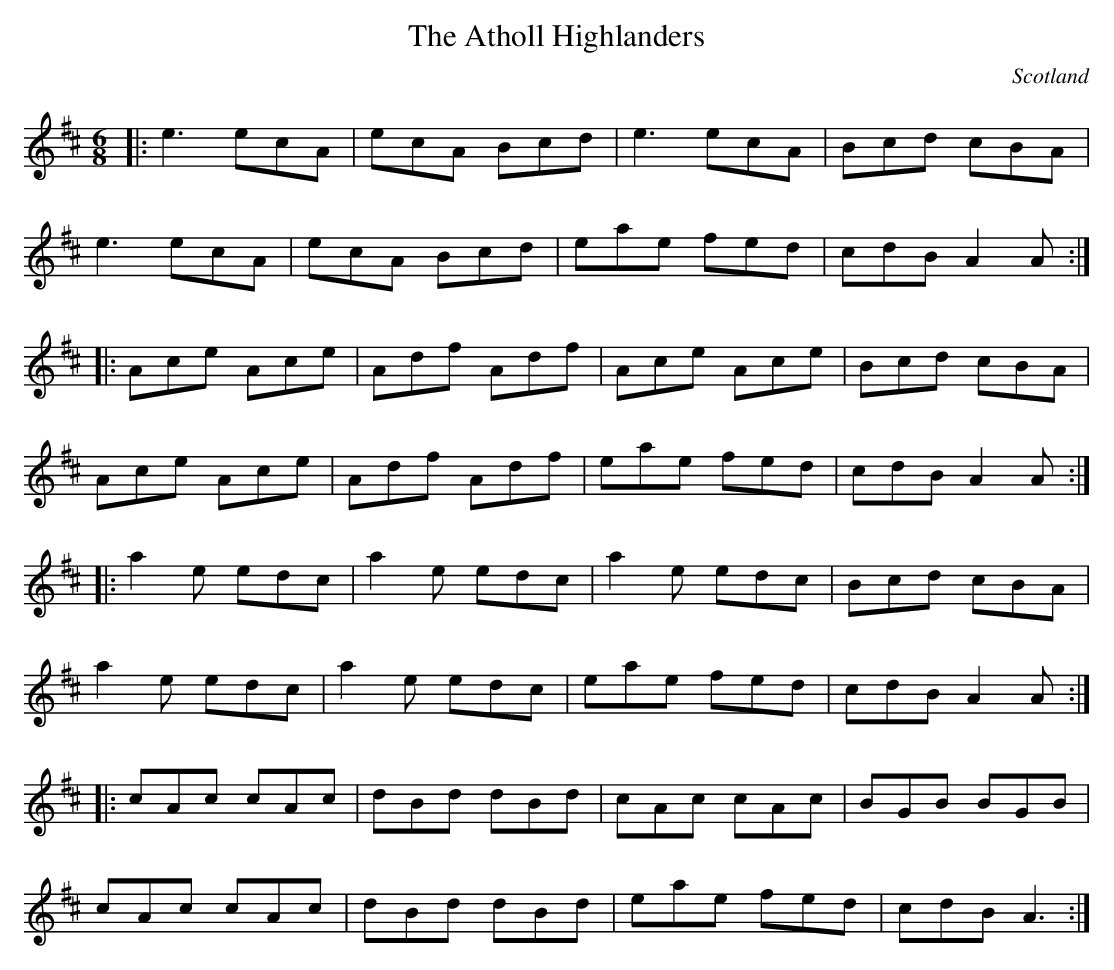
X:1
T:The Atholl Highlanders
O:Scotland
M:6/8
K:Amix
|: e3 ecA  | ecA Bcd | e3 ecA | Bcd cBA |
   e3 ecA  | ecA Bcd | eae fed | cdB A2A :|
|: Ace Ace | Adf Adf | Ace Ace | Bcd cBA |
   Ace Ace | Adf Adf | eae fed | cdB A2A :|
|:a2e edc | a2e edc | a2e edc | Bcd cBA |
  a2e edc | a2e edc | eae fed | cdB A2A :|
|: cAc cAc | dBd dBd | cAc cAc | BGB BGB |
   cAc cAc | dBd dBd | eae fed | cdB A3 :|
